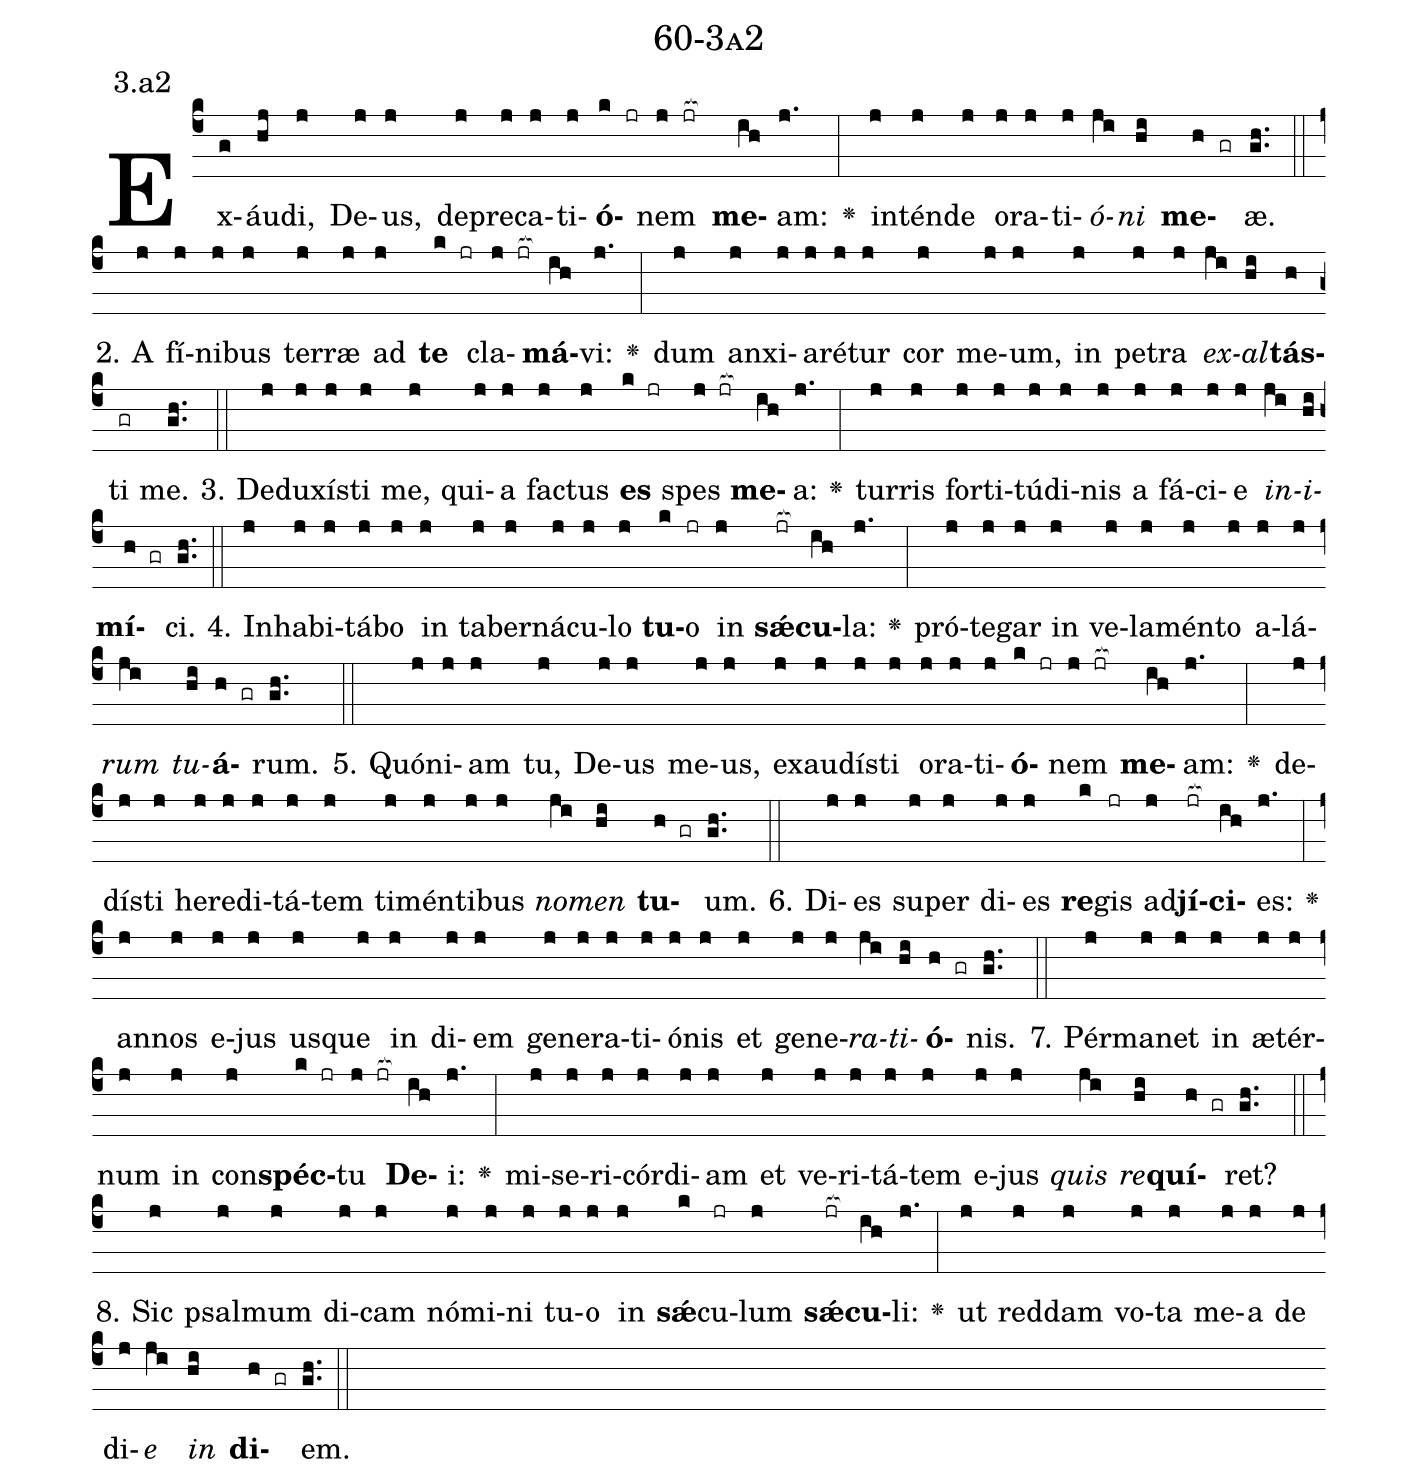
name: 60-3a2;
annotation: 3.a2;
%%
(c4)Ex(g)áu(hj)di,(j) De(j)us,(j) de(j)pre(j)ca(j)ti(j)<b>ó</b>(k jr)nem(j jr[ocb:1{]) <b>me</b>(ih[ocb:0}])am:(j.) <v>\greheightstar</v>(:) in(j)tén(j)de(j) o(j)ra(j)ti(j)<i>ó</i>(ji)<i>ni</i>(hi) <b>me</b>(h gr)æ.(gh..) (::)
2. A(j) fí(j)ni(j)bus(j) ter(j)ræ(j) ad(j) <b>te</b>(k jr) cla(j jr[ocb:1{])<b>má</b>(ih[ocb:0}])vi:(j.) <v>\greheightstar</v>(:) dum(j) an(j)xi(j)a(j)ré(j)tur(j) cor(j) me(j)um,(j) in(j) pe(j)tra(j) <i>ex</i>(ji)<i>al</i>(hi)<b>tás</b>(h)ti(gr) me.(gh..) (::)
3. De(j)du(j)xís(j)ti(j) me,(j) qui(j)a(j) fac(j)tus(j) <b>es</b>(k jr) spes(j jr[ocb:1{]) <b>me</b>(ih[ocb:0}])a:(j.) <v>\greheightstar</v>(:) tur(j)ris(j) for(j)ti(j)tú(j)di(j)nis(j) a(j) fá(j)ci(j)e(j) <i>in</i>(ji)<i>i</i>(hi)<b>mí</b>(h gr)ci.(gh..) (::)
4. In(j)ha(j)bi(j)tá(j)bo(j) in(j) ta(j)ber(j)ná(j)cu(j)lo(j) <b>tu</b>(k)o(jr) in(j) <b>sǽ</b>(jr[ocb:1{])<b>cu</b>(ih[ocb:0}])la:(j.) <v>\greheightstar</v>(:) pró(j)te(j)gar(j) in(j) ve(j)la(j)mén(j)to(j) a(j)lá(j)<i>rum</i>(ji) <i>tu</i>(hi)<b>á</b>(h gr)rum.(gh..) (::)
5. Quón(j)i(j)am(j) tu,(j) De(j)us(j) me(j)us,(j) ex(j)au(j)dís(j)ti(j) o(j)ra(j)ti(j)<b>ó</b>(k jr)nem(j jr[ocb:1{]) <b>me</b>(ih[ocb:0}])am:(j.) <v>\greheightstar</v>(:) de(j)dís(j)ti(j) he(j)re(j)di(j)tá(j)tem(j) ti(j)mén(j)ti(j)bus(j) <i>no</i>(ji)<i>men</i>(hi) <b>tu</b>(h gr)um.(gh..) (::)
6. Di(j)es(j) su(j)per(j) di(j)es(j) <b>re</b>(k)gis(jr) ad(j)<b>jí</b>(jr[ocb:1{])<b>ci</b>(ih[ocb:0}])es:(j.) <v>\greheightstar</v>(:) an(j)nos(j) e(j)jus(j) us(j)que(j) in(j) di(j)em(j) ge(j)ne(j)ra(j)ti(j)ó(j)nis(j) et(j) ge(j)ne(j)<i>ra</i>(ji)<i>ti</i>(hi)<b>ó</b>(h gr)nis.(gh..) (::)
7. Pér(j)ma(j)net(j) in(j) æ(j)tér(j)num(j) in(j) con(j)<b>spéc</b>(k jr)tu(j jr[ocb:1{]) <b>De</b>(ih[ocb:0}])i:(j.) <v>\greheightstar</v>(:) mi(j)se(j)ri(j)cór(j)di(j)am(j) et(j) ve(j)ri(j)tá(j)tem(j) e(j)jus(j) <i>quis</i>(ji) <i>re</i>(hi)<b>quí</b>(h gr)ret?(gh..) (::)
8. Sic(j) psal(j)mum(j) di(j)cam(j) nó(j)mi(j)ni(j) tu(j)o(j) in(j) <b>sǽ</b>(k)cu(jr)lum(j) <b>sǽ</b>(jr[ocb:1{])<b>cu</b>(ih[ocb:0}])li:(j.) <v>\greheightstar</v>(:) ut(j) red(j)dam(j) vo(j)ta(j) me(j)a(j) de(j) di(j)<i>e</i>(ji) <i>in</i>(hi) <b>di</b>(h gr)em.(gh..) (::)
